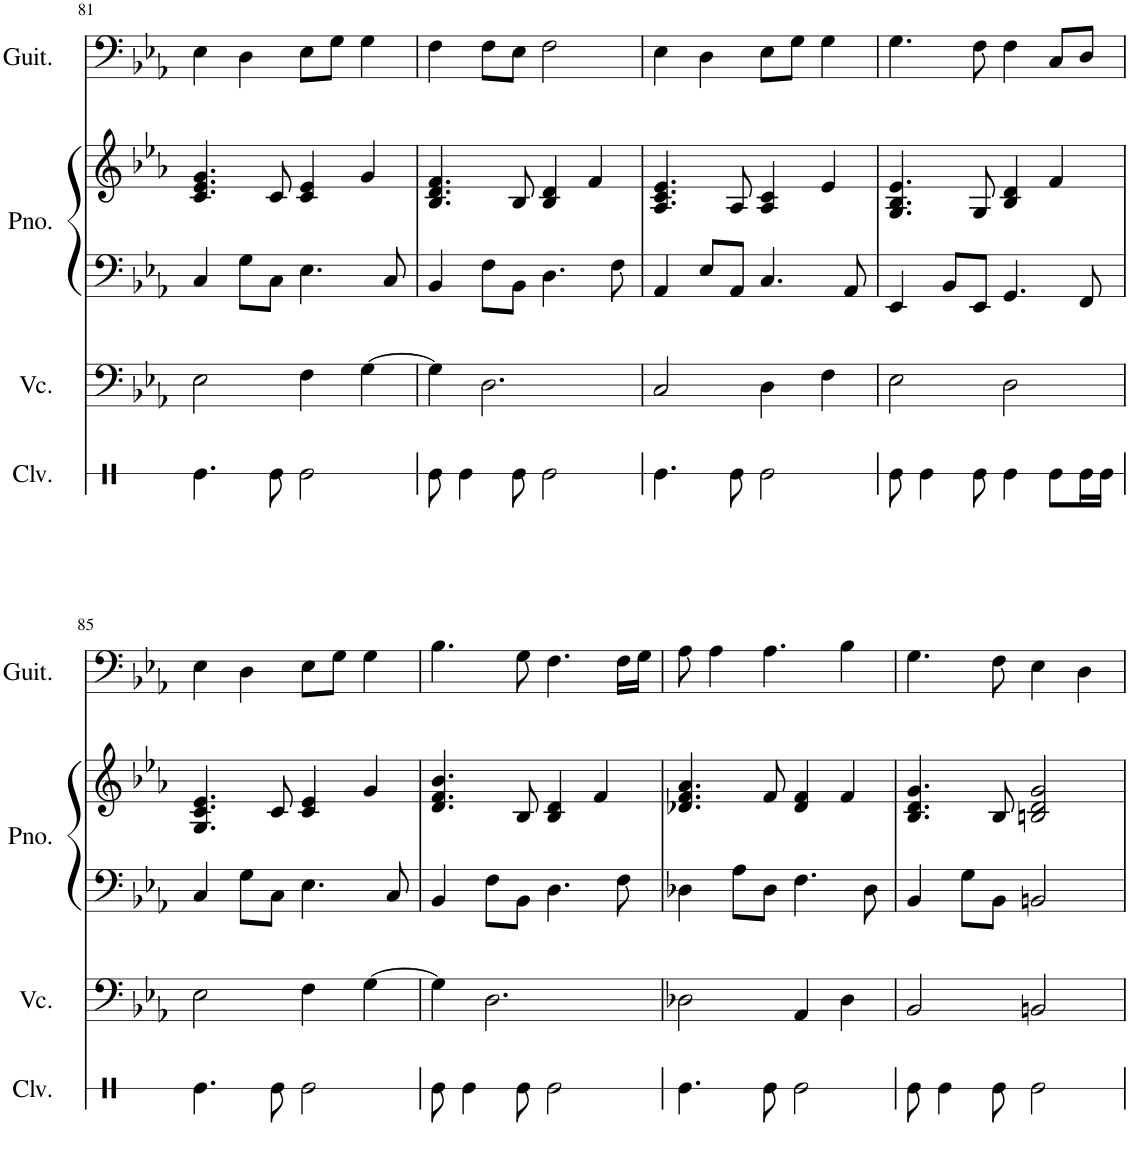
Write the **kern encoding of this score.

**kern	**kern	**kern	**kern	**kern
*part4	*part3	*part2	*part2	*part1
*staff5	*staff4	*staff3	*staff2	*staff1
*I"Claves	*I"Violoncello	*I"Piano	*	*I"Acoustic Guitar
*I'Clv.	*I'Vc.	*I'Pno.	*	*I'Guit.
!!LO:PB:g=z
*clefX	*clefF4	*clefF4	*clefG2	*clefF4
*k[]	*k[b-e-a-]	*k[b-e-a-]	*k[b-e-a-]	*k[b-e-a-]
*M4/4	*M4/4	*M4/4	*M4/4	*M4/4
=81	=81	=81	=81	=81
4.Re\	2E-\	4C/	4.c/ 4.e-/ 4.g/	4E-\
.	.	8G\L	.	4D\
8Re\	.	8C\J	8c/	.
2Re\	4F\	4.E-\	4c/ 4e-/	8E-\L
.	.	.	.	8G\J
.	[4G\	.	4g/	4G\
.	.	8C/	.	.
=82	=82	=82	=82	=82
8Re\	4G\]	4BB-/	4.B-/ 4.d/ 4.f/	4F\
4Re\	.	.	.	.
.	2.D\	8F\L	.	8F\L
8Re\	.	8BB-\J	8B-/	8E-\J
2Re\	.	4.D\	4B-/ 4d/	2F\
.	.	.	4f/	.
.	.	8F\	.	.
=83	=83	=83	=83	=83
4.Re\	2C/	4AA-/	4.A-/ 4.c/ 4.e-/	4E-\
.	.	8E-/L	.	4D\
8Re\	.	8AA-/J	8A-/	.
2Re\	4D\	4.C/	4A-/ 4c/	8E-\L
.	.	.	.	8G\J
.	4F\	.	4e-/	4G\
.	.	8AA-/	.	.
=84	=84	=84	=84	=84
8Re\	2E-\	4EE-/	4.G/ 4.B-/ 4.e-/	4.G\
4Re\	.	.	.	.
.	.	8BB-/L	.	.
8Re\	.	8EE-/J	8G/	8F\
4Re\	2D\	4.GG/	4B-/ 4d/	4F\
8Re\L	.	.	4f/	8C/L
16Re\L	.	8FF/	.	8D/J
16Re\JJ	.	.	.	.
!!LO:LB:g=z
=85	=85	=85	=85	=85
4.Re\	2E-\	4C/	4.G/ 4.c/ 4.e-/	4E-\
.	.	8G\L	.	4D\
8Re\	.	8C\J	8c/	.
2Re\	4F\	4.E-\	4c/ 4e-/	8E-\L
.	.	.	.	8G\J
.	[4G\	.	4g/	4G\
.	.	8C/	.	.
=86	=86	=86	=86	=86
8Re\	4G\]	4BB-/	4.d/ 4.f/ 4.b-/	4.B-\
4Re\	.	.	.	.
.	2.D\	8F\L	.	.
8Re\	.	8BB-\J	8B-/	8G\
2Re\	.	4.D\	4B-/ 4d/	4.F\
.	.	.	4f/	.
.	.	8F\	.	16F\LL
.	.	.	.	16G\JJ
=87	=87	=87	=87	=87
4.Re\	2D-X\	4D-X\	4.d-X/ 4.f/ 4.a-/	8A-\
.	.	.	.	4A-\
.	.	8A-\L	.	.
8Re\	.	8D-\J	8f/	4.A-\
2Re\	4AA-/	4.F\	4d-/ 4f/	.
.	4D-\	.	4f/	4B-\
.	.	8D-\	.	.
=88	=88	=88	=88	=88
8Re\	2BB-/	4BB-/	4.B-/ 4.d/ 4.g/	4.G\
4Re\	.	.	.	.
.	.	8G\L	.	.
8Re\	.	8BB-\J	8B-/	8F\
2Re\	2BBn/	2BBn/	2Bn/ 2d/ 2g/	4E-\
.	.	.	.	4D\
=	=	=	=	=
*-	*-	*-	*-	*-
